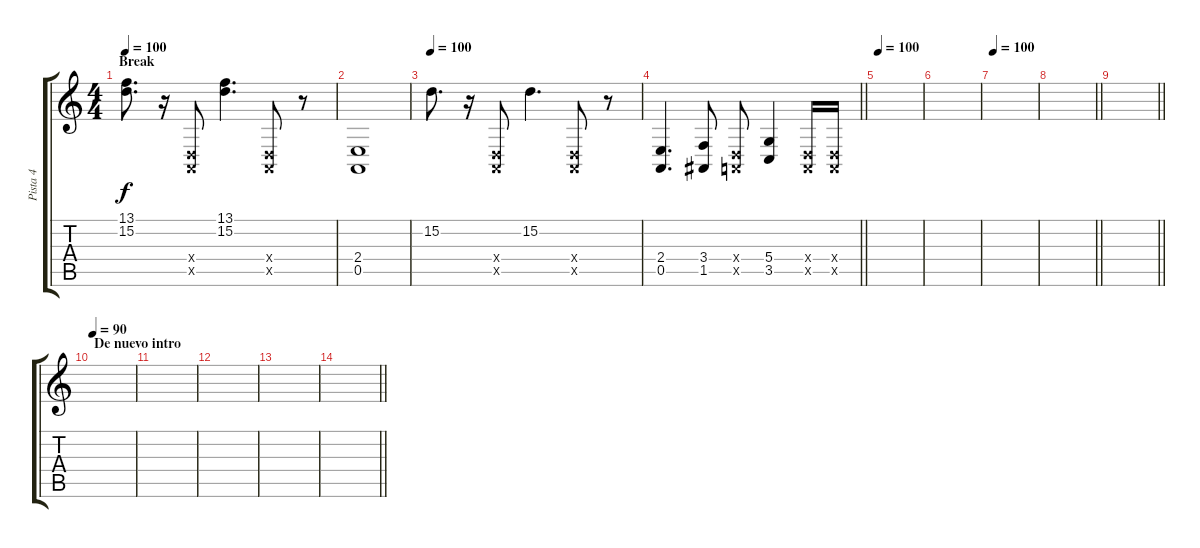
\track ("Pista 4" "Pista 4") {instrument orchestrahit}
\staff {score tabs}
\tuning (E4 B3 G3 D3 A2 E2) {hide}
\ts (4 4)
\section ("" "Break")
\tempo 100
\clef g2
\ks c
(13.1 15.2).8{d dy f} r.16 (0.4{x} 0.5{x}).8 (13.1 15.2).4{d} (0.4{x} 0.5{x}).8 r.8 |
(2.4 0.5).1 |
\tempo 100
15.2.8{d} r.16 (0.4{x} 0.5{x}).8 15.2.4{d} (0.4{x} 0.5{x}).8 r.8 |
\barLineRight lightlight
(2.4 0.5).4{d} (3.4 1.5).8 (0.4{x} 0.5{x}).8 (5.4 3.5).4 (0.4{x} 0.5{x}).16 (0.4{x} 0.5{x}).16 |
\section ("" "")
\tempo 100
|
|
\tempo 100
|
\barLineRight lightlight
|
\barLineRight lightlight
|
\section ("" "De nuevo intro")
\tempo 90
|
|
|
|
\barLineRight lightlight
